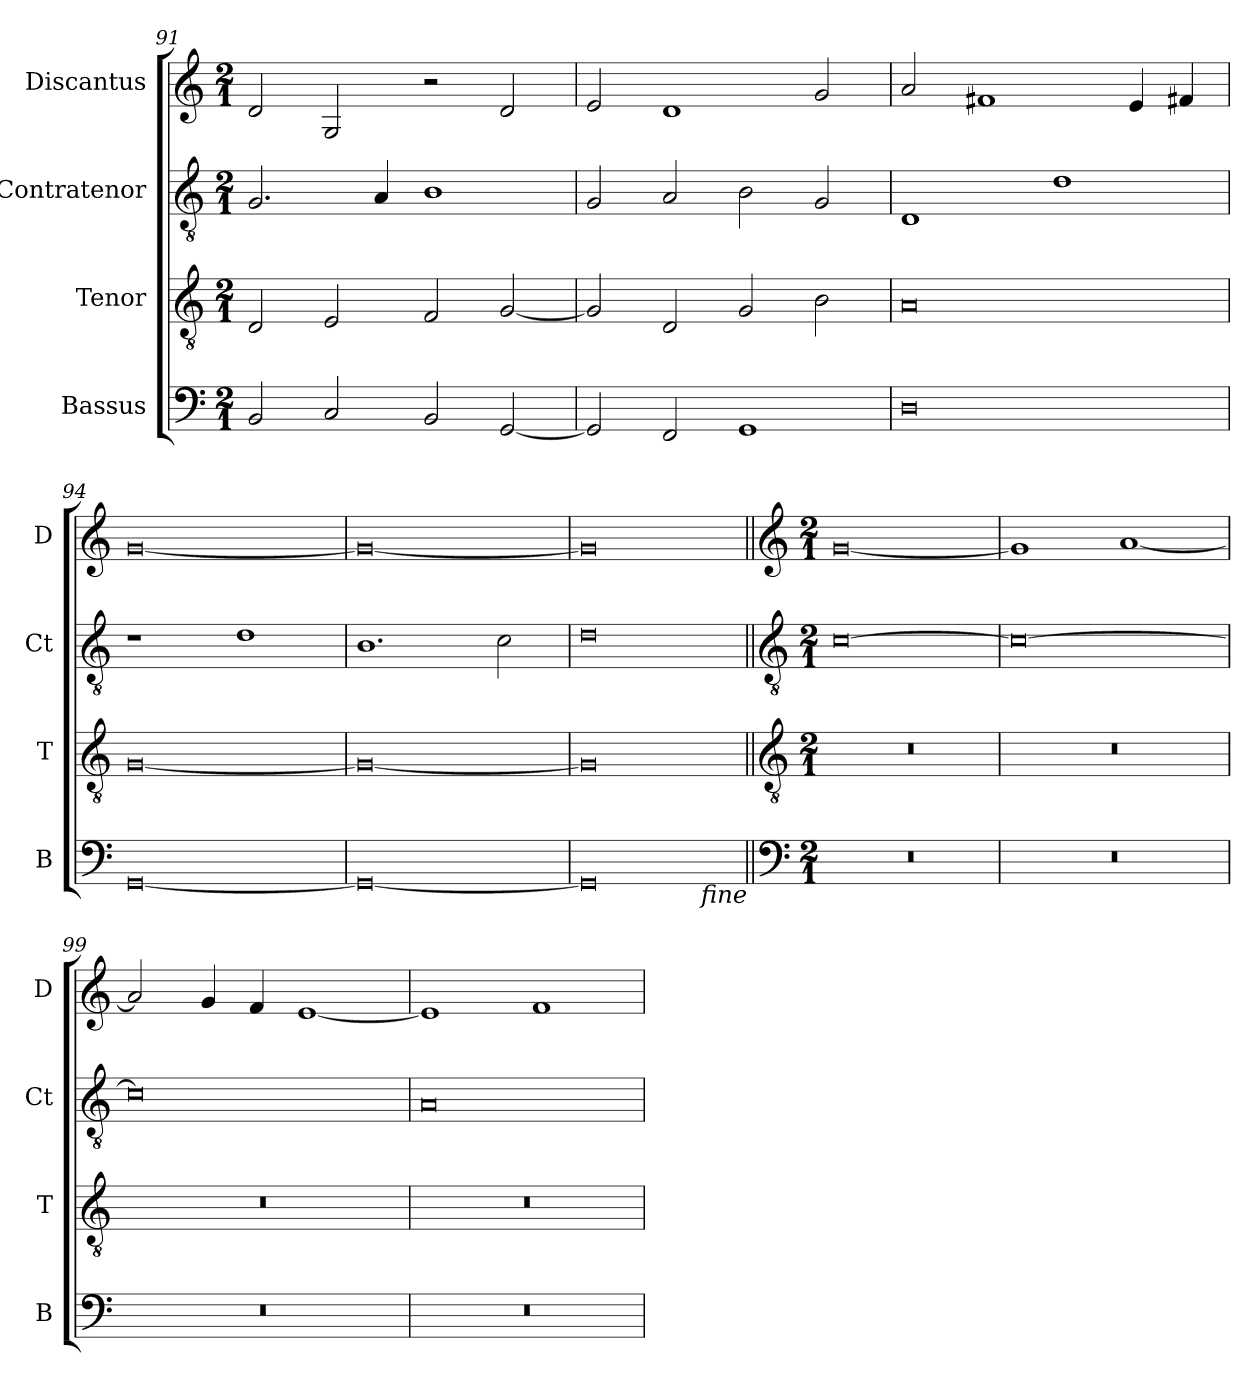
**kern	**kern	**kern	**kern
*part4	*part3	*part2	*part1
*staff4	*staff3	*staff2	*staff1
*I"Bassus	*I"Tenor	*I"Contratenor	*I"Discantus
*I'B	*I'T	*I'Ct	*I'D
*clefF4	*clefGv2	*clefGv2	*clefG2
*k[]	*k[]	*k[]	*k[]
*M2/1	*M2/1	*M2/1	*M2/1
=91	=91	=91	=91
2BB/	2D/	2.G/	2d/
2C/	2E/	.	2G/
.	.	4A/	.
2BB/	2F/	1B	2r
[2GG/	[2G/	.	2d/
=92	=92	=92	=92
2GG/]	2G/]	2G/	2e/
2FF/	2D/	2A/	1d
1GG	2G/	2B\	.
.	2B\	2G/	2g/
=93	=93	=93	=93
0D	0A	1D	2a/
.	.	.	1f#X
.	.	1d	.
.	.	.	4e/
.	.	.	4f#X/
=94	=94	=94	=94
[0GG	[0G	1r	[0g
.	.	1d	.
=95	=95	=95	=95
0GG_	0G_	1.B	0g_
.	.	2c\	.
=96	=96	=96	=96
0GG]	0G]	0d	0g]
!LO:TX:b:i:rj:t=fine	!	!	!
!!LO:LB:g=z
=97||	=97||	=97||	=97||
*clefF4	*clefGv2	*clefGv2	*clefG2
*k[]	*k[]	*k[]	*k[]
*M2/1	*M2/1	*M2/1	*M2/1
0r	0r	[0c	[0g
=98	=98	=98	=98
0r	0r	0c_	1g]
.	.	.	[1a
=99	=99	=99	=99
0r	0r	0c]	2a/]
.	.	.	4g/
.	.	.	4f/
.	.	.	[1e
=100	=100	=100	=100
0r	0r	0A	1e]
.	.	.	1f
=	=	=	=
*-	*-	*-	*-
